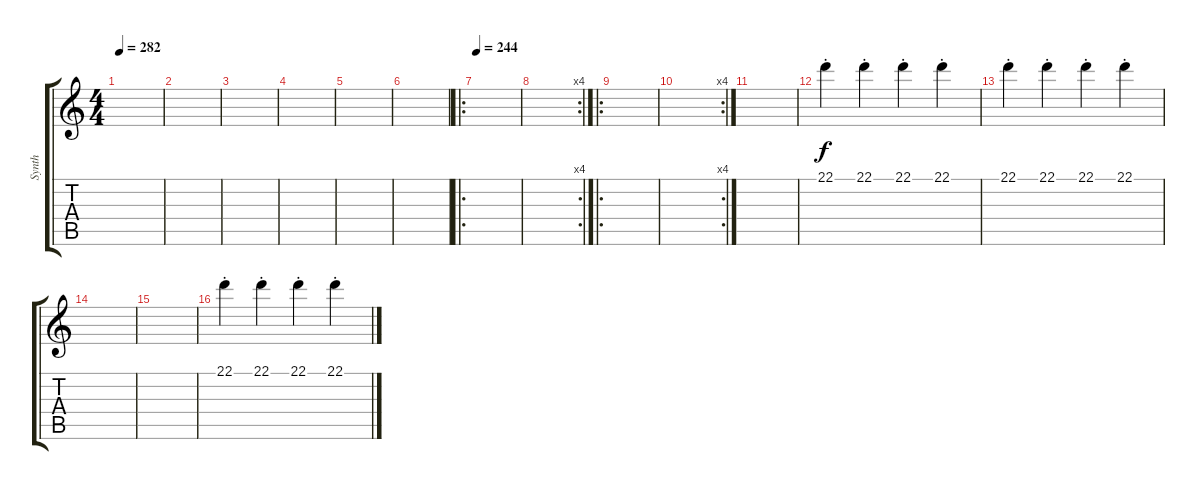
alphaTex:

\track ("Synth" "Synth") {instrument stringensemble1}
\staff {score tabs}
\tuning (E4 B3 G3 D3 A2 E2) {hide}
\ts (4 4)
\tempo 282
\clef g2
\ks c
|
|
|
|
|
|
\ro
\tempo 244
|
\rc 4
|
\ro
|
\rc 4
|
|
22.1{st}.4 22.1{st}.4 22.1{st}.4 22.1{st}.4 |
22.1{st}.4 22.1{st}.4 22.1{st}.4 22.1{st}.4 |
|
|
22.1{st}.4 22.1{st}.4 22.1{st}.4 22.1{st}.4
